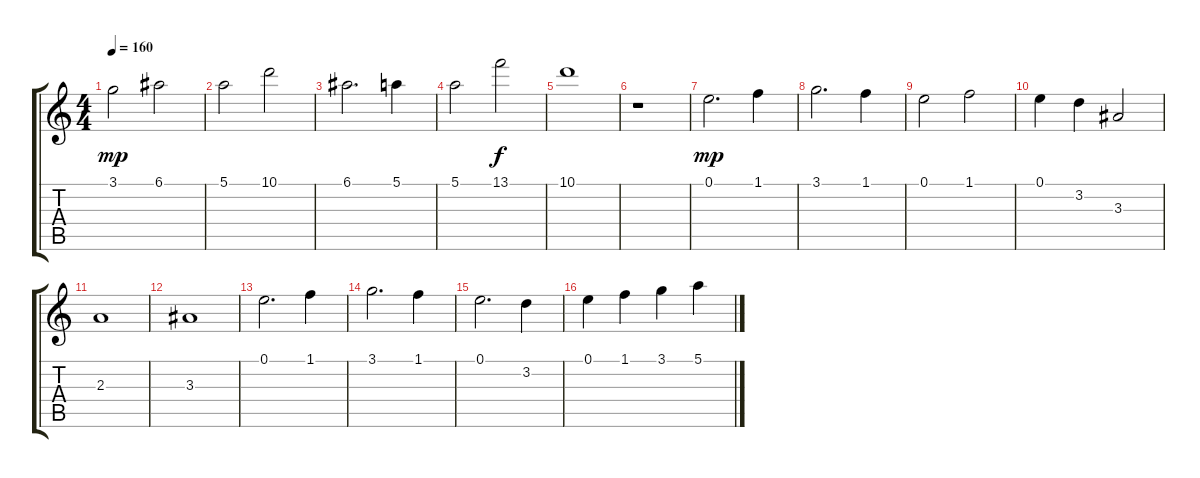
\track "" {instrument acousticguitarsteel}
\staff {score tabs}
\tuning (E4 B3 G3 D3 A2 E2) {hide}
\ts (4 4)
\tempo 160
\clef g2
\ks c
3.1.2{dy mp} 6.1.2 |
5.1.2 10.1.2 |
6.1.2{d} 5.1.4 |
5.1.2 13.1.2{dy f} |
10.1.1 |
r.1 |
0.1.2{d dy mp} 1.1.4 |
3.1.2{d} 1.1.4 |
0.1.2 1.1.2 |
0.1.4 3.2.4 3.3.2 |
2.3.1 |
3.3.1 |
0.1.2{d} 1.1.4 |
3.1.2{d} 1.1.4 |
0.1.2{d} 3.2.4 |
0.1.4 1.1.4 3.1.4 5.1.4
